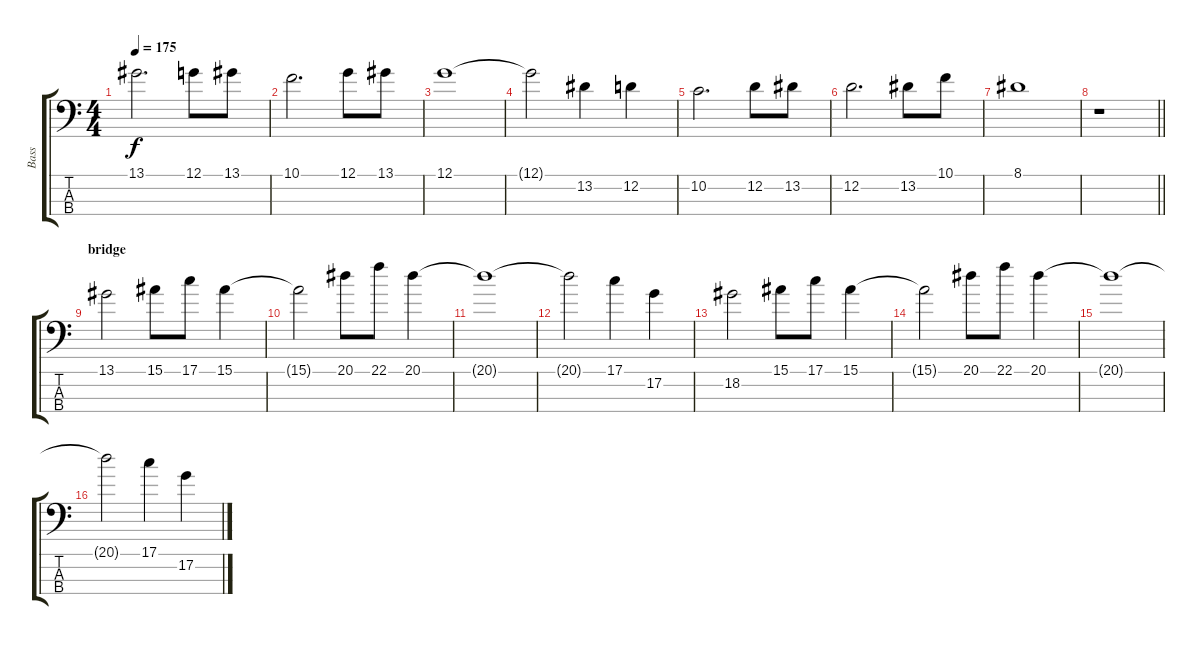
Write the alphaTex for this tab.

\track ("Bass" "Bass") {instrument electricbassfinger}
\staff {score tabs}
\tuning (G2 D2 A1 E1) {hide}
\ts (4 4)
\tempo 175
\clef f4
\ks c
13.1.2{d dy f} 12.1.8 13.1.8 |
10.1.2{d} 12.1.8 13.1.8 |
12.1.1 |
12.1{t}.2 13.2.4 12.2.4 |
10.2.2{d} 12.2.8 13.2.8 |
12.2.2{d} 13.2.8 10.1.8 |
8.1.1 |
\barLineRight lightlight
r.1 |
\section ("" "bridge")
13.1.2 15.1.8 17.1.8 15.1.4 |
15.1{t}.2 20.1.8 22.1.8 20.1.4 |
20.1{t}.1 |
20.1{t}.2 17.1.4 17.2.4 |
18.2.2 15.1.8 17.1.8 15.1.4 |
15.1{t}.2 20.1.8 22.1.8 20.1.4 |
20.1{t}.1 |
20.1{t}.2 17.1.4 17.2.4
